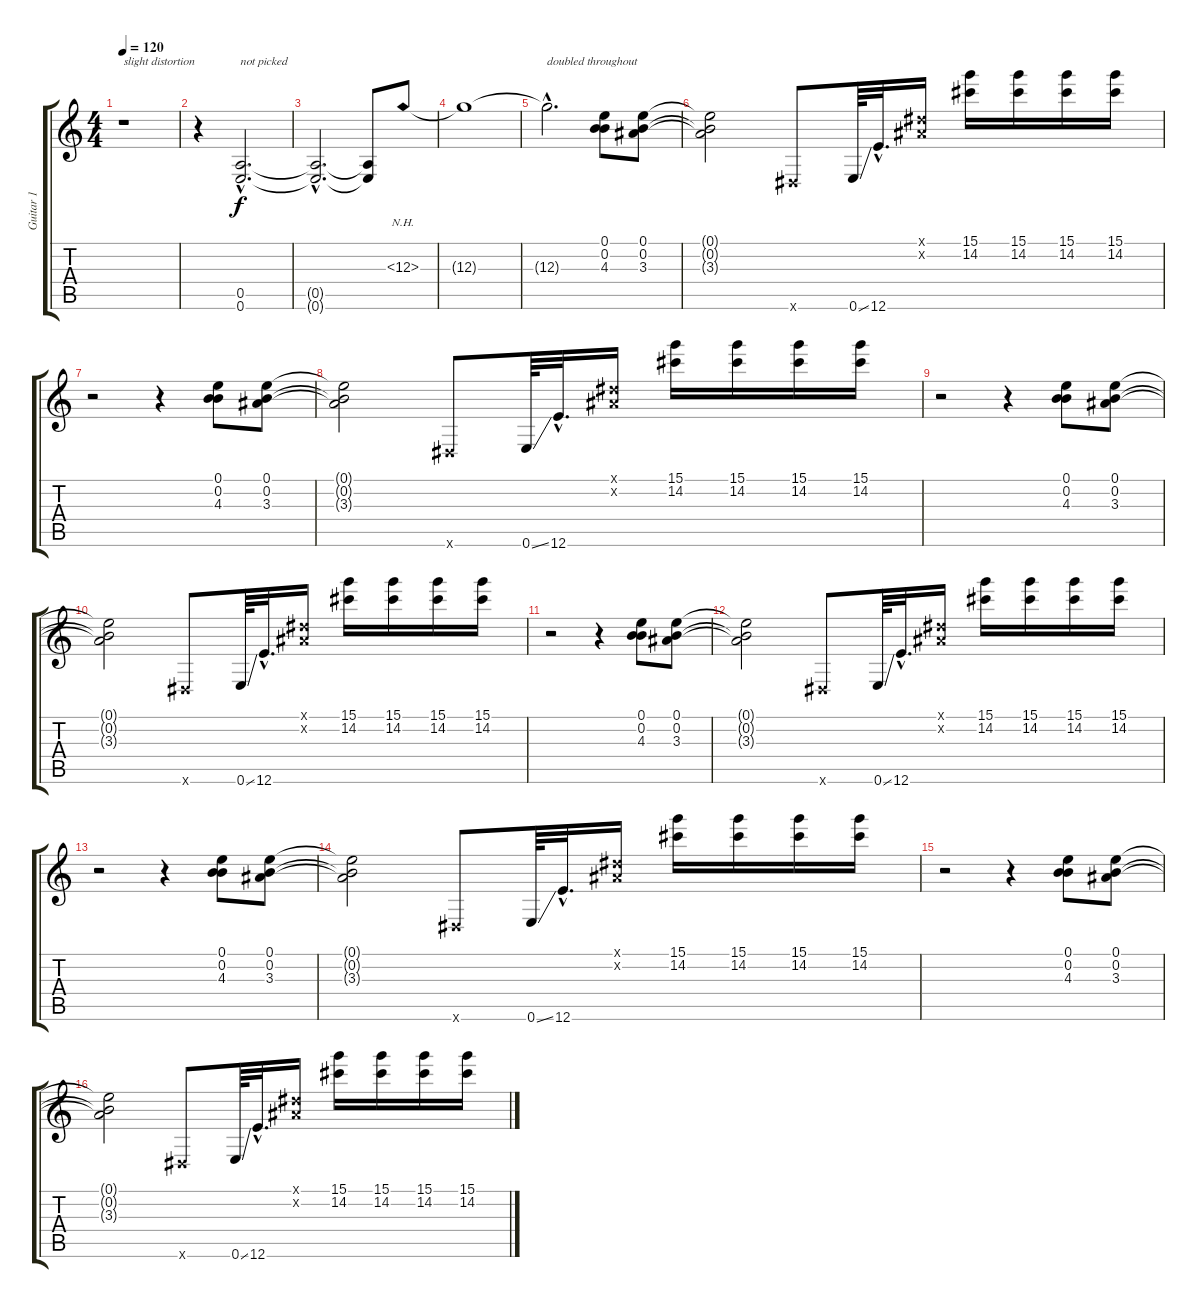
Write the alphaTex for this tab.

\track ("Guitar 1" "Guitar 1") {instrument overdrivenguitar}
\staff {score tabs}
\tuning (E4 B3 G3 D3 A2 E2) {hide}
\ts (4 4)
\tempo 120
\clef g2
\ks c
r.1{txt "slight distortion" dy f instrument overdrivenguitar} |
r.4 (0.5{hac} 0.6{hac}).2{d txt "not picked"} |
(0.5{hac t} 0.6{hac t}).2{d} (0.5{t} 0.6{t}).8 12.3{nh}.8 |
12.3{t}.1 |
12.3{hac t}.2{d txt "doubled throughout"} (0.1 0.2 4.3).8 (0.1 0.2 3.3).8 |
(0.1{t} 0.2{t} 3.3{t}).2 -1.6{x}.8 0.6{ss}.64 12.6{hac}.32{d} (-1.1{x} -1.2{x}).16 (15.1 14.2).16 (15.1 14.2).16 (15.1 14.2).16 (15.1 14.2).16 |
r.2 r.4 (0.1 0.2 4.3).8 (0.1 0.2 3.3).8 |
(0.1{t} 0.2{t} 3.3{t}).2 -1.6{x}.8 0.6{ss}.64 12.6{hac}.32{d} (-1.1{x} -1.2{x}).16 (15.1 14.2).16 (15.1 14.2).16 (15.1 14.2).16 (15.1 14.2).16 |
r.2 r.4 (0.1 0.2 4.3).8 (0.1 0.2 3.3).8 |
(0.1{t} 0.2{t} 3.3{t}).2 -1.6{x}.8 0.6{ss}.64 12.6{hac}.32{d} (-1.1{x} -1.2{x}).16 (15.1 14.2).16 (15.1 14.2).16 (15.1 14.2).16 (15.1 14.2).16 |
r.2 r.4 (0.1 0.2 4.3).8 (0.1 0.2 3.3).8 |
(0.1{t} 0.2{t} 3.3{t}).2 -1.6{x}.8 0.6{ss}.64 12.6{hac}.32{d} (-1.1{x} -1.2{x}).16 (15.1 14.2).16 (15.1 14.2).16 (15.1 14.2).16 (15.1 14.2).16 |
r.2 r.4 (0.1 0.2 4.3).8 (0.1 0.2 3.3).8 |
(0.1{t} 0.2{t} 3.3{t}).2 -1.6{x}.8 0.6{ss}.64 12.6{hac}.32{d} (-1.1{x} -1.2{x}).16 (15.1 14.2).16 (15.1 14.2).16 (15.1 14.2).16 (15.1 14.2).16 |
r.2 r.4 (0.1 0.2 4.3).8 (0.1 0.2 3.3).8 |
(0.1{t} 0.2{t} 3.3{t}).2 -1.6{x}.8 0.6{ss}.64 12.6{hac}.32{d} (-1.1{x} -1.2{x}).16 (15.1 14.2).16 (15.1 14.2).16 (15.1 14.2).16 (15.1 14.2).16
